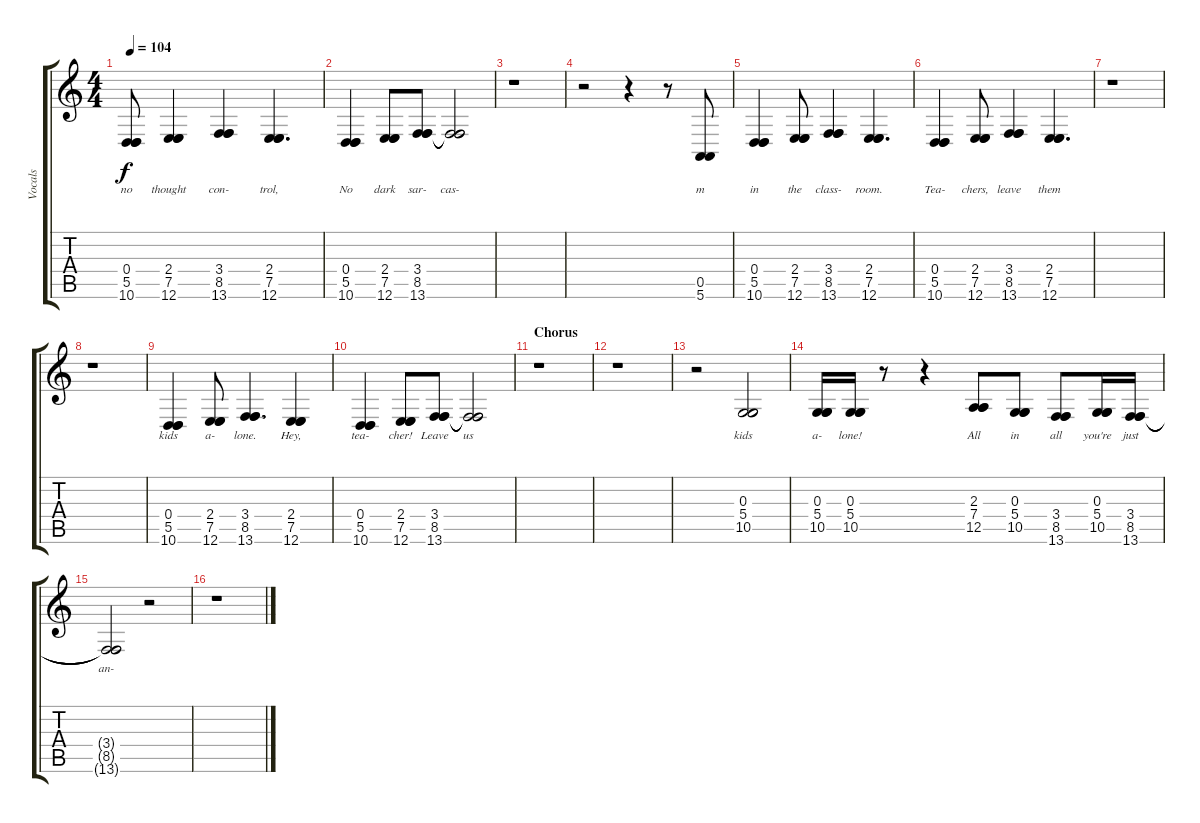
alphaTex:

\track ("Vocals " "Vocals ") {instrument clarinet}
\staff {score tabs}
\tuning (E4 B3 G3 D3 A2 E2) {hide}
\ts (4 4)
\tempo 104
\clef g2
\ks c
(0.4 5.5 10.6).8{lyrics (0 "no") lyrics (1 "") lyrics (2 "") lyrics (3 "") lyrics (4 "") dy f} (2.4 7.5 12.6).4{lyrics (0 "thought") lyrics (1 "") lyrics (2 "") lyrics (3 "") lyrics (4 "")} (3.4 8.5 13.6).4{lyrics (0 "con-") lyrics (1 "") lyrics (2 "") lyrics (3 "") lyrics (4 "")} (2.4 7.5 12.6).4{d lyrics (0 "trol,") lyrics (1 "") lyrics (2 "") lyrics (3 "") lyrics (4 "")} |
(0.4 5.5 10.6).4{lyrics (0 "No") lyrics (1 "") lyrics (2 "") lyrics (3 "") lyrics (4 "")} (2.4 7.5 12.6).8{lyrics (0 "dark") lyrics (1 "") lyrics (2 "") lyrics (3 "") lyrics (4 "")} (3.4 8.5 13.6).8{lyrics (0 "sar-") lyrics (1 "") lyrics (2 "") lyrics (3 "") lyrics (4 "")} (3.4{t} 8.5{t} 13.6{t}).2{lyrics (0 "cas-") lyrics (1 "") lyrics (2 "") lyrics (3 "") lyrics (4 "")} |
r.1 |
r.2 r.4 r.8 (0.5 5.6).8{lyrics (0 "m") lyrics (1 "") lyrics (2 "") lyrics (3 "") lyrics (4 "")} |
(0.4 5.5 10.6).4{lyrics (0 "in") lyrics (1 "") lyrics (2 "") lyrics (3 "") lyrics (4 "")} (2.4 7.5 12.6).8{lyrics (0 "the") lyrics (1 "") lyrics (2 "") lyrics (3 "") lyrics (4 "")} (3.4 8.5 13.6).4{lyrics (0 "class-") lyrics (1 "") lyrics (2 "") lyrics (3 "") lyrics (4 "")} (2.4 7.5 12.6).4{d lyrics (0 "room.") lyrics (1 "") lyrics (2 "") lyrics (3 "") lyrics (4 "")} |
(0.4 5.5 10.6).4{lyrics (0 "Tea-") lyrics (1 "") lyrics (2 "") lyrics (3 "") lyrics (4 "")} (2.4 7.5 12.6).8{lyrics (0 "chers,") lyrics (1 "") lyrics (2 "") lyrics (3 "") lyrics (4 "")} (3.4 8.5 13.6).4{lyrics (0 "leave") lyrics (1 "") lyrics (2 "") lyrics (3 "") lyrics (4 "")} (2.4 7.5 12.6).4{d lyrics (0 "them") lyrics (1 "") lyrics (2 "") lyrics (3 "") lyrics (4 "")} |
r.1 |
r.1 |
(0.4 5.5 10.6).4{lyrics (0 "kids") lyrics (1 "") lyrics (2 "") lyrics (3 "") lyrics (4 "")} (2.4 7.5 12.6).8{lyrics (0 "a-") lyrics (1 "") lyrics (2 "") lyrics (3 "") lyrics (4 "")} (3.4 8.5 13.6).4{d lyrics (0 "lone.") lyrics (1 "") lyrics (2 "") lyrics (3 "") lyrics (4 "")} (2.4 7.5 12.6).4{lyrics (0 "Hey,") lyrics (1 "") lyrics (2 "") lyrics (3 "") lyrics (4 "")} |
(0.4 5.5 10.6).4{lyrics (0 "tea-") lyrics (1 "") lyrics (2 "") lyrics (3 "") lyrics (4 "")} (2.4 7.5 12.6).8{lyrics (0 "cher!") lyrics (1 "") lyrics (2 "") lyrics (3 "") lyrics (4 "")} (3.4 8.5 13.6).8{lyrics (0 "Leave") lyrics (1 "") lyrics (2 "") lyrics (3 "") lyrics (4 "")} (3.4{t} 8.5{t} 13.6{t}).2{lyrics (0 "us") lyrics (1 "") lyrics (2 "") lyrics (3 "") lyrics (4 "")} |
\section ("" "Chorus")
r.1 |
r.1 |
r.2 (0.3 5.4 10.5).2{lyrics (0 "kids") lyrics (1 "") lyrics (2 "") lyrics (3 "") lyrics (4 "")} |
(0.3 5.4 10.5).16{lyrics (0 "a-") lyrics (1 "") lyrics (2 "") lyrics (3 "") lyrics (4 "")} (0.3 5.4 10.5).16{lyrics (0 "lone!") lyrics (1 "") lyrics (2 "") lyrics (3 "") lyrics (4 "")} r.8 r.4 (2.3 7.4 12.5).8{lyrics (0 "All") lyrics (1 "") lyrics (2 "") lyrics (3 "") lyrics (4 "")} (0.3 5.4 10.5).8{lyrics (0 "in") lyrics (1 "") lyrics (2 "") lyrics (3 "") lyrics (4 "")} (3.4 8.5 13.6).8{lyrics (0 "all") lyrics (1 "") lyrics (2 "") lyrics (3 "") lyrics (4 "")} (0.3 5.4 10.5).16{lyrics (0 "you're") lyrics (1 "") lyrics (2 "") lyrics (3 "") lyrics (4 "")} (3.4 8.5 13.6).16{lyrics (0 "just") lyrics (1 "") lyrics (2 "") lyrics (3 "") lyrics (4 "")} |
(3.4{t} 8.5{t} 13.6{t}).2{lyrics (0 "an-") lyrics (1 "") lyrics (2 "") lyrics (3 "") lyrics (4 "")} r.2 |
r.1
